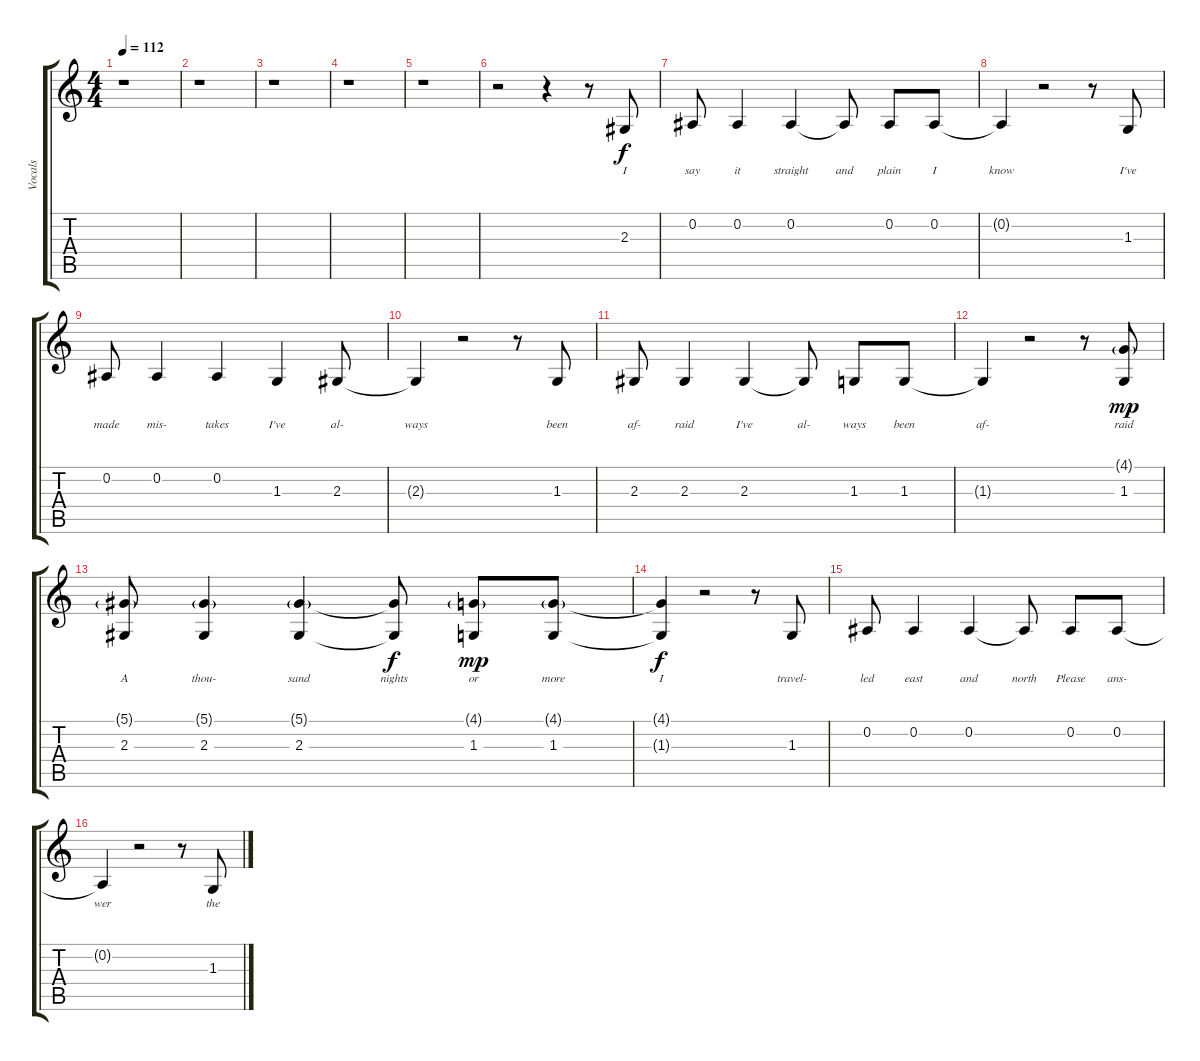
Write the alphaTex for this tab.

\track ("Vocals" "Vocals") {instrument lead6voice}
\staff {score tabs}
\tuning (Eb4 Bb3 Gb3 Db3 Ab2 Eb2) {hide}
\ts (4 4)
\tempo 112
\clef g2
\ks c
r.1{dy f} |
r.1 |
r.1 |
r.1 |
r.1 |
r.2 r.4 r.8 2.3.8{lyrics (0 "I") lyrics (1 "") lyrics (2 "") lyrics (3 "") lyrics (4 "")} |
0.2.8{lyrics (0 "say") lyrics (1 "") lyrics (2 "") lyrics (3 "") lyrics (4 "")} 0.2.4{lyrics (0 "it") lyrics (1 "") lyrics (2 "") lyrics (3 "") lyrics (4 "")} 0.2.4{lyrics (0 "straight") lyrics (1 "") lyrics (2 "") lyrics (3 "") lyrics (4 "")} 0.2{t}.8{lyrics (0 "and") lyrics (1 "") lyrics (2 "") lyrics (3 "") lyrics (4 "")} 0.2.8{lyrics (0 "plain") lyrics (1 "") lyrics (2 "") lyrics (3 "") lyrics (4 "")} 0.2.8{lyrics (0 "I") lyrics (1 "") lyrics (2 "") lyrics (3 "") lyrics (4 "")} |
0.2{t}.4{lyrics (0 "know") lyrics (1 "") lyrics (2 "") lyrics (3 "") lyrics (4 "")} r.2 r.8 1.3.8{lyrics (0 "I've") lyrics (1 "") lyrics (2 "") lyrics (3 "") lyrics (4 "")} |
0.2.8{lyrics (0 "made") lyrics (1 "") lyrics (2 "") lyrics (3 "") lyrics (4 "")} 0.2.4{lyrics (0 "mis-") lyrics (1 "") lyrics (2 "") lyrics (3 "") lyrics (4 "")} 0.2.4{lyrics (0 "takes") lyrics (1 "") lyrics (2 "") lyrics (3 "") lyrics (4 "")} 1.3.4{lyrics (0 "I've") lyrics (1 "") lyrics (2 "") lyrics (3 "") lyrics (4 "")} 2.3.8{lyrics (0 "al-") lyrics (1 "") lyrics (2 "") lyrics (3 "") lyrics (4 "")} |
2.3{t}.4{lyrics (0 "ways") lyrics (1 "") lyrics (2 "") lyrics (3 "") lyrics (4 "")} r.2 r.8 1.3.8{lyrics (0 "been") lyrics (1 "") lyrics (2 "") lyrics (3 "") lyrics (4 "")} |
2.3.8{lyrics (0 "af-") lyrics (1 "") lyrics (2 "") lyrics (3 "") lyrics (4 "")} 2.3.4{lyrics (0 "raid") lyrics (1 "") lyrics (2 "") lyrics (3 "") lyrics (4 "")} 2.3.4{lyrics (0 "I've") lyrics (1 "") lyrics (2 "") lyrics (3 "") lyrics (4 "")} 2.3{t}.8{lyrics (0 "al-") lyrics (1 "") lyrics (2 "") lyrics (3 "") lyrics (4 "")} 1.3.8{lyrics (0 "ways") lyrics (1 "") lyrics (2 "") lyrics (3 "") lyrics (4 "")} 1.3.8{lyrics (0 "been") lyrics (1 "") lyrics (2 "") lyrics (3 "") lyrics (4 "")} |
1.3{t}.4{lyrics (0 "af-") lyrics (1 "") lyrics (2 "") lyrics (3 "") lyrics (4 "")} r.2 r.8 (4.1{g} 1.3).8{lyrics (0 "raid") lyrics (1 "") lyrics (2 "") lyrics (3 "") lyrics (4 "") dy mp} |
(5.1{g} 2.3).8{lyrics (0 "A") lyrics (1 "") lyrics (2 "") lyrics (3 "") lyrics (4 "")} (5.1{g} 2.3).4{lyrics (0 "thou-") lyrics (1 "") lyrics (2 "") lyrics (3 "") lyrics (4 "")} (5.1{g} 2.3).4{lyrics (0 "sand") lyrics (1 "") lyrics (2 "") lyrics (3 "") lyrics (4 "")} (5.1{t} 2.3{t}).8{lyrics (0 "nights") lyrics (1 "") lyrics (2 "") lyrics (3 "") lyrics (4 "") dy f} (4.1{g} 1.3).8{lyrics (0 "or") lyrics (1 "") lyrics (2 "") lyrics (3 "") lyrics (4 "") dy mp} (4.1{g} 1.3).8{lyrics (0 "more") lyrics (1 "") lyrics (2 "") lyrics (3 "") lyrics (4 "")} |
(4.1{t} 1.3{t}).4{lyrics (0 "I") lyrics (1 "") lyrics (2 "") lyrics (3 "") lyrics (4 "") dy f} r.2 r.8 1.3.8{lyrics (0 "travel-") lyrics (1 "") lyrics (2 "") lyrics (3 "") lyrics (4 "")} |
0.2.8{lyrics (0 "led") lyrics (1 "") lyrics (2 "") lyrics (3 "") lyrics (4 "")} 0.2.4{lyrics (0 "east") lyrics (1 "") lyrics (2 "") lyrics (3 "") lyrics (4 "")} 0.2.4{lyrics (0 "and") lyrics (1 "") lyrics (2 "") lyrics (3 "") lyrics (4 "")} 0.2{t}.8{lyrics (0 "north") lyrics (1 "") lyrics (2 "") lyrics (3 "") lyrics (4 "")} 0.2.8{lyrics (0 "Please") lyrics (1 "") lyrics (2 "") lyrics (3 "") lyrics (4 "")} 0.2.8{lyrics (0 "ans-") lyrics (1 "") lyrics (2 "") lyrics (3 "") lyrics (4 "")} |
0.2{t}.4{lyrics (0 "wer") lyrics (1 "") lyrics (2 "") lyrics (3 "") lyrics (4 "")} r.2 r.8 1.3.8{lyrics (0 "the") lyrics (1 "") lyrics (2 "") lyrics (3 "") lyrics (4 "")}
